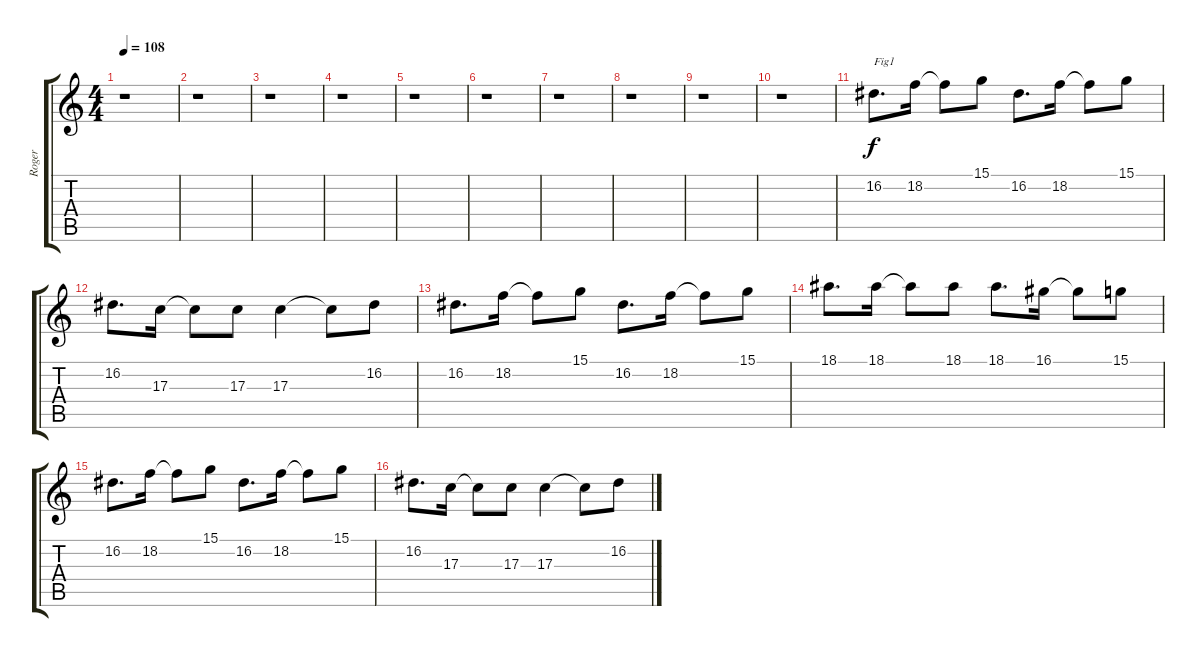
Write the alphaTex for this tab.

\track ("Roger" "Roger") {instrument electricgrandpiano}
\staff {score tabs}
\tuning (E4 B3 G3 D3 A2 E2) {hide}
\ts (4 4)
\tempo 108
\clef g2
\ks c
r.1{dy f} |
r.1 |
r.1 |
r.1 |
r.1 |
r.1 |
r.1 |
r.1 |
r.1 |
r.1 |
16.2.8{d txt "Fig1" instrument electricgrandpiano} 18.2.16 18.2{t}.8 15.1.8 16.2.8{d} 18.2.16 18.2{t}.8 15.1.8 |
16.2.8{d} 17.3.16 17.3{t}.8 17.3.8 17.3.4 17.3{t}.8 16.2.8 |
16.2.8{d} 18.2.16 18.2{t}.8 15.1.8 16.2.8{d} 18.2.16 18.2{t}.8 15.1.8 |
18.1.8{d} 18.1.16 18.1{t}.8 18.1.8 18.1.8{d} 16.1.16 16.1{t}.8 15.1.8 |
16.2.8{d} 18.2.16 18.2{t}.8 15.1.8 16.2.8{d} 18.2.16 18.2{t}.8 15.1.8 |
16.2.8{d} 17.3.16 17.3{t}.8 17.3.8 17.3.4 17.3{t}.8 16.2.8
